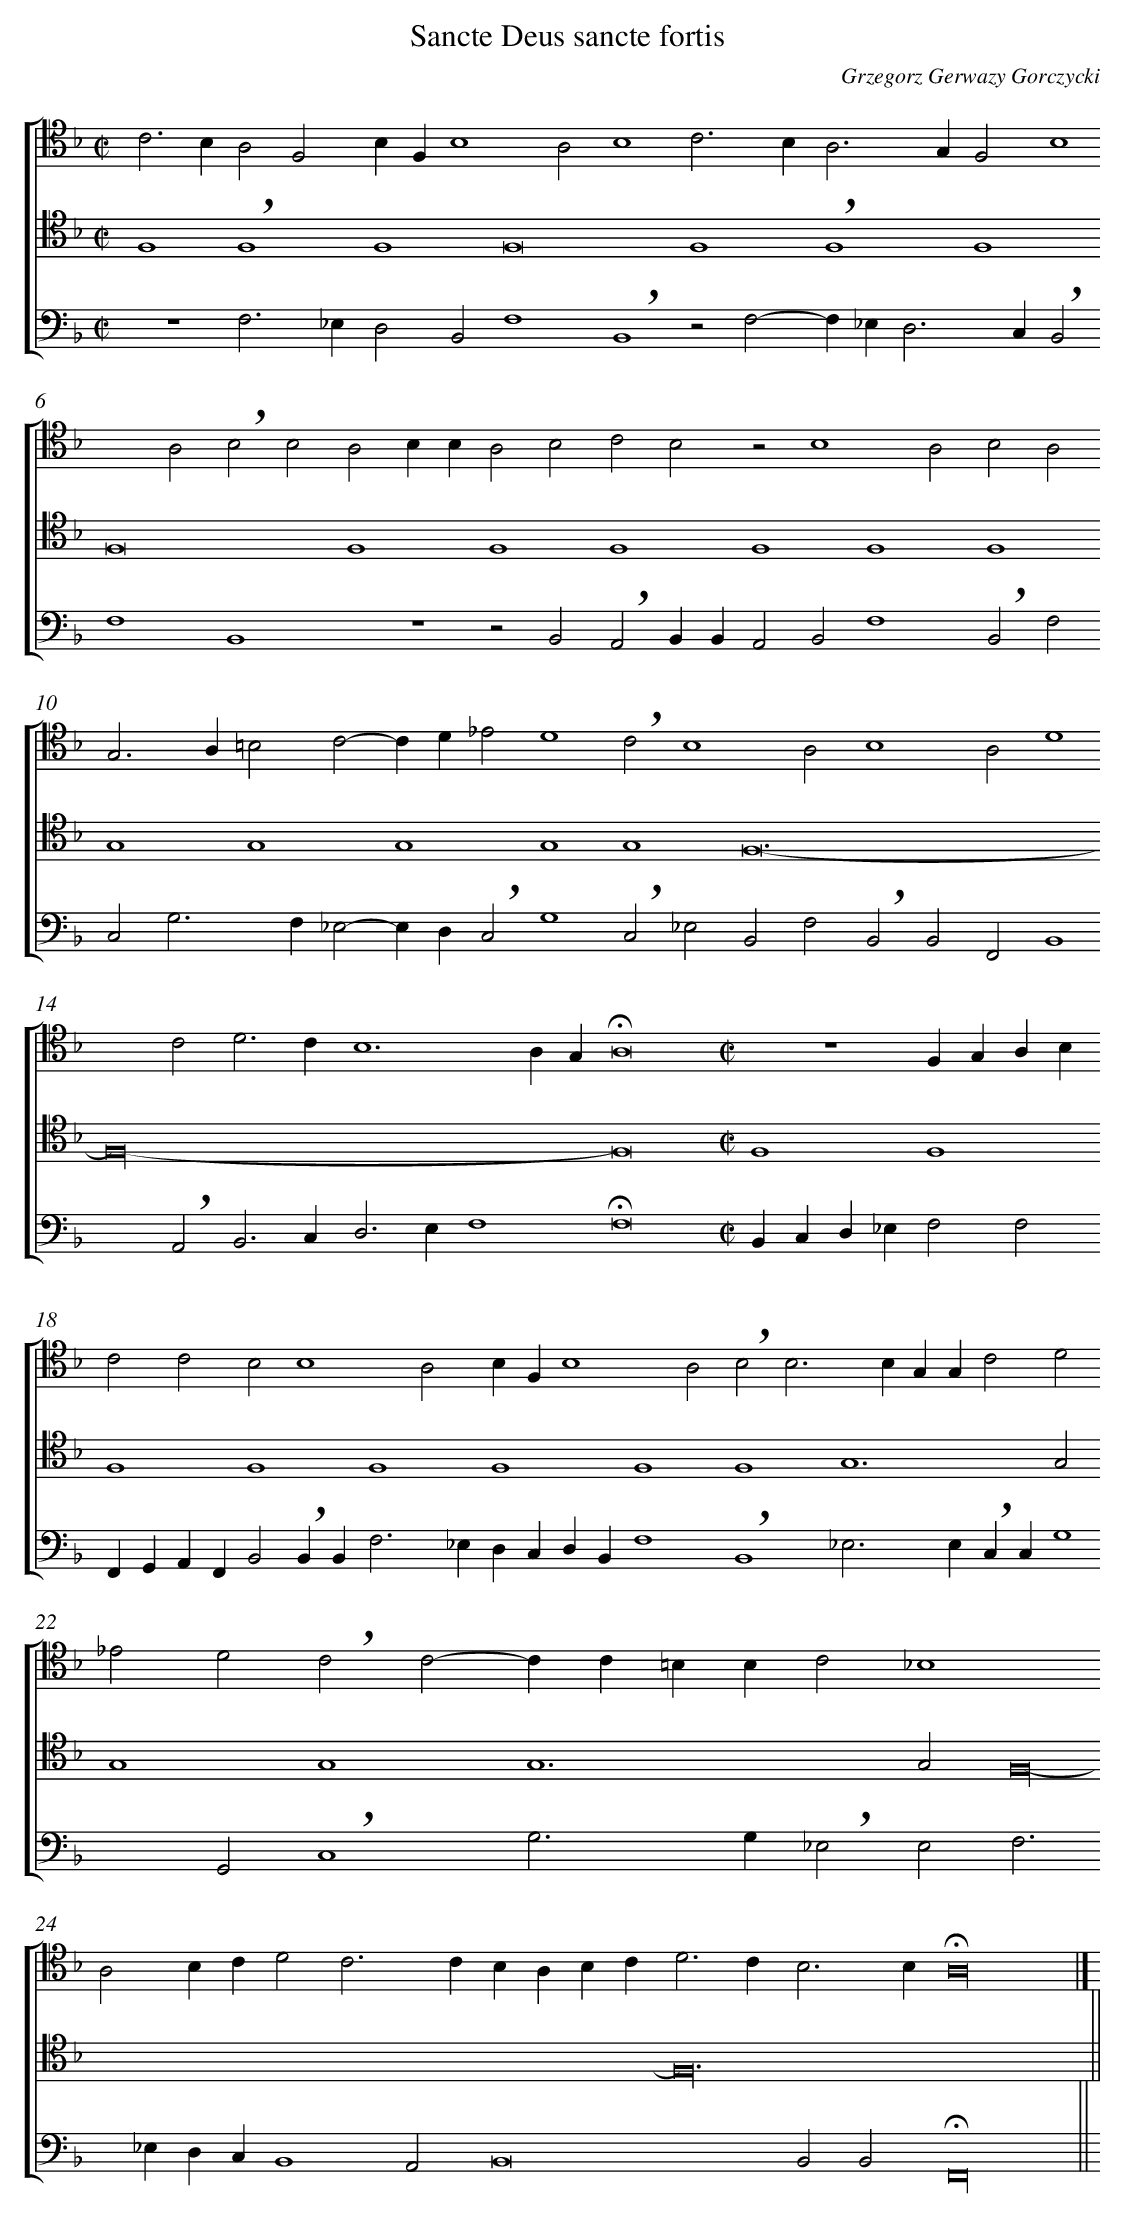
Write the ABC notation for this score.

X:1
T: Sancte Deus sancte fortis
C: Grzegorz Gerwazy Gorczycki
L: 1/4
M: C|
%%staves [1 2 3 4]
V: 1 clef=tenor
V: 2
V: 3 clef=tenor
V: 4 clef=bass
K: F
[V:1] C2>B,2A,2F,2 [|]
[V:2] x8 [|]
[V:3] F,4!breath!F,4 [|]
[V:4] z4F,3_E, [|]
[V:1] B,F,B,4A,2 [|]
[V:2] x8 [|]
[V:3] F,4F,8 [|]
[V:4] D,2B,,2F,4 [|]
[V:1] B,4C3B, [|]
[V:2] x8 [|]
[V:3] F,4 [|]
[V:4] !breath!B,,4z2F,2- [|]
[V:1] A,2>G,2F,2B,4 [|]
[V:2] x8 [|]
[V:3] !breath!F,4F,4 [|]
[V:4] F,_E,2<D,2C,!breath!B,,2 [|]
[V:1] A,2!breath!B,2B,2 [|]
[V:2] x8 [|]
[V:3] F,8 [|]
[V:4] F,4B,,4 [|]
[V:1] A,2B,B,A,2B,2 [|]
[V:2] x8 [|]
[V:3] F,4F,4 [|]
[V:4] z4z2B,,2 [|]
[V:1] C2B,2z2B,4 [|]
[V:2] x8 [|]
[V:3] F,4F,4 [|]
[V:4] !breath!A,,2B,,B,,A,,2B,,2 [|]
[V:1] A,2B,2A,2 [|]
[V:2] x8 [|]
[V:3] F,4F,4 [|]
[V:4] F,4!breath!B,,2F,2 [|]
[V:1] G,2>A,2=B,2C2- [|]
[V:2] x8 [|]
[V:3] G,4G,4 [|]
[V:4] C,2G,2>F,2_E,2- [|]
[V:1] CD_E2D4 [|]
[V:2] x8 [|]
[V:3] G,4G,4 [|]
[V:4] E,D,!breath!C,2G,4 [|]
[V:1] !breath!C2B,4A,2 [|]
[V:2] x8 [|]
[V:3] G,4F,12- [|]
[V:4] !breath!C,2_E,2B,,2F,2 [|]
[V:1] B,4A,2D4 [|]
[V:2] x8 [|]
[V:3]  [|]
[V:4] !breath!B,,2B,,2F,,2B,,4 [|]
[V:1] C2D3C [|]
[V:2] x8 [|]
[V:3] F,16- [|]
[V:4] !breath!A,,2B,,3C, [|]
[V:1] B,6A,G, [|]
[V:2] x8 [|]
[V:3]  [|]
[V:4] D,2>E,2F,4 [|]
[V:1] !fermata!A,8 [|]
[V:2] x8 [|]
[V:3] F,8 [|]
[V:4] !fermata!F,8 [|]
[V:1] [M:C|]z4F,G,A,B, [|]
[V:2] x8 [|]
[V:3] [M:C|]F,4F,4 [|]
[V:4] [M:C|]B,,C,D,_E,F,2F,2 [|]
[V:1] C2C2B,2B,4 [|]
[V:2] x8 [|]
[V:3] F,4F,4 [|]
[V:4] F,,G,,A,,F,,B,,2!breath!B,,B,, [|]
[V:1] A,2B,F,B,4 [|]
[V:2] x8 [|]
[V:3] F,4F,4 [|]
[V:4] F,2>_E,2D,C,D,B,, [|]
[V:1] A,2!breath!B,2B,3 [|]
[V:2] x8 [|]
[V:3] F,4F,4 [|]
[V:4] F,4!breath!B,,4 [|]
[V:1] B,G,G,C2D2 [|]
[V:2] x8 [|]
[V:3] G,6G,2 [|]
[V:4] _E,2>E,2!breath!C,C,G,4 [|]
[V:1] _E2D2!breath!C2C2- [|]
[V:2] x8 [|]
[V:3] G,4G,4 [|]
[V:4] G,,2!breath!C,4 [|]
[V:1] CC=B,B,C2_B,4 [|]
[V:2] x8 [|]
[V:3] G,6G,2 [|]
[V:4] G,2>G,2!breath!_E,2E,2 [|]
[V:1] A,2B,CD2 [|]
[V:2] x8 [|]
[V:3] F,16- [|]
[V:4] F,2>_E,2D,C,B,,4 [|]
[V:1] C2>C2B,A,B,C [|]
[V:2] x8 [|]
[V:3]  [|]
[V:4] A,,2B,,8 [|]
[V:1] D2>C2B,3B, [|]
[V:2] x8 [|]
[V:3] F,24 [|]
[V:4] B,,2B,,2 [|]
[V:1] !fermata!A,16 |]
[V:2] x16 |]
[V:3]  ||
[V:4] !fermata!F,,16 ||
